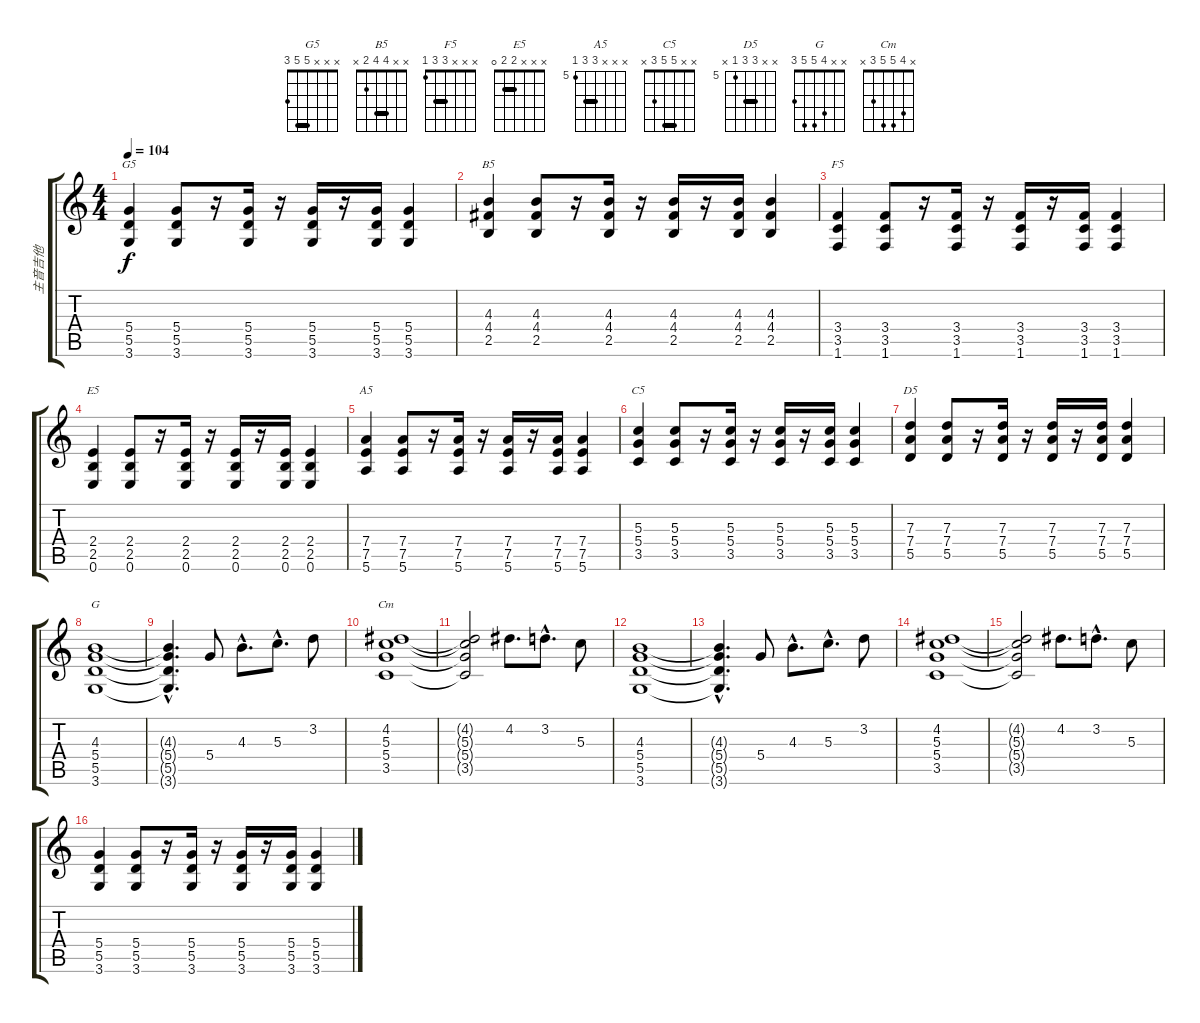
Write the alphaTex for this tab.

\track ("主音吉他" "主音吉他") {instrument overdrivenguitar}
\staff {score tabs}
\tuning (E4 B3 G3 D3 A2 E2) {hide}
\chord ("G5" x x x 5 5 3) {barre 5}
\chord ("B5" x x 4 4 2 x) {barre 4}
\chord ("F5" x x x 3 3 1) {barre 3}
\chord ("E5" x x x 2 2 0) {barre 2}
\chord ("A5" x x x 7 7 5) {firstfret 5 barre 7}
\chord ("C5" x x 5 5 3 x) {barre 5}
\chord ("D5" x x 7 7 5 x) {firstfret 5 barre 7}
\chord ("G" x x 4 5 5 3)
\chord ("Cm" x 4 5 5 3 x)
\ts (4 4)
\tempo 104
\clef g2
\ks c
(5.4 5.5 3.6).4{ch "G5" dy f} (5.4 5.5 3.6).8 r.16 (5.4 5.5 3.6).16 r.16 (5.4 5.5 3.6).16 r.16 (5.4 5.5 3.6).16 (5.4 5.5 3.6).4 |
(4.3 4.4 2.5).4{ch "B5"} (4.3 4.4 2.5).8 r.16 (4.3 4.4 2.5).16 r.16 (4.3 4.4 2.5).16 r.16 (4.3 4.4 2.5).16 (4.3 4.4 2.5).4 |
(3.4 3.5 1.6).4{ch "F5"} (3.4 3.5 1.6).8 r.16 (3.4 3.5 1.6).16 r.16 (3.4 3.5 1.6).16 r.16 (3.4 3.5 1.6).16 (3.4 3.5 1.6).4 |
(2.4 2.5 0.6).4{ch "E5"} (2.4 2.5 0.6).8 r.16 (2.4 2.5 0.6).16 r.16 (2.4 2.5 0.6).16 r.16 (2.4 2.5 0.6).16 (2.4 2.5 0.6).4 |
(7.4 7.5 5.6).4{ch "A5"} (7.4 7.5 5.6).8 r.16 (7.4 7.5 5.6).16 r.16 (7.4 7.5 5.6).16 r.16 (7.4 7.5 5.6).16 (7.4 7.5 5.6).4 |
(5.3 5.4 3.5).4{ch "C5"} (5.3 5.4 3.5).8 r.16 (5.3 5.4 3.5).16 r.16 (5.3 5.4 3.5).16 r.16 (5.3 5.4 3.5).16 (5.3 5.4 3.5).4 |
(7.3 7.4 5.5).4{ch "D5"} (7.3 7.4 5.5).8 r.16 (7.3 7.4 5.5).16 r.16 (7.3 7.4 5.5).16 r.16 (7.3 7.4 5.5).16 (7.3 7.4 5.5).4 |
(4.3 5.4 5.5 3.6).1{ch "G" volume 6} |
(4.3{hac t} 5.4{hac t} 5.5{hac t} 3.6{hac t}).4{d} 5.4.8{volume 14} 4.3{hac}.8{d} 5.3{hac}.8{d} 3.2.8 |
(4.2 5.3 5.4 3.5).1{ch "Cm" volume 6} |
(4.2{t} 5.3{t} 5.4{t} 3.5{t}).2 4.2.8{d volume 14} 3.2{hac}.8{d} 5.3.8 |
(4.3 5.4 5.5 3.6).1{volume 6} |
(4.3{hac t} 5.4{hac t} 5.5{hac t} 3.6{hac t}).4{d} 5.4.8{volume 14} 4.3{hac}.8{d} 5.3{hac}.8{d} 3.2.8 |
(4.2 5.3 5.4 3.5).1{volume 6} |
(4.2{t} 5.3{t} 5.4{t} 3.5{t}).2 4.2.8{d volume 14} 3.2{hac}.8{d} 5.3.8 |
(5.4 5.5 3.6).4 (5.4 5.5 3.6).8 r.16 (5.4 5.5 3.6).16 r.16 (5.4 5.5 3.6).16 r.16 (5.4 5.5 3.6).16 (5.4 5.5 3.6).4
